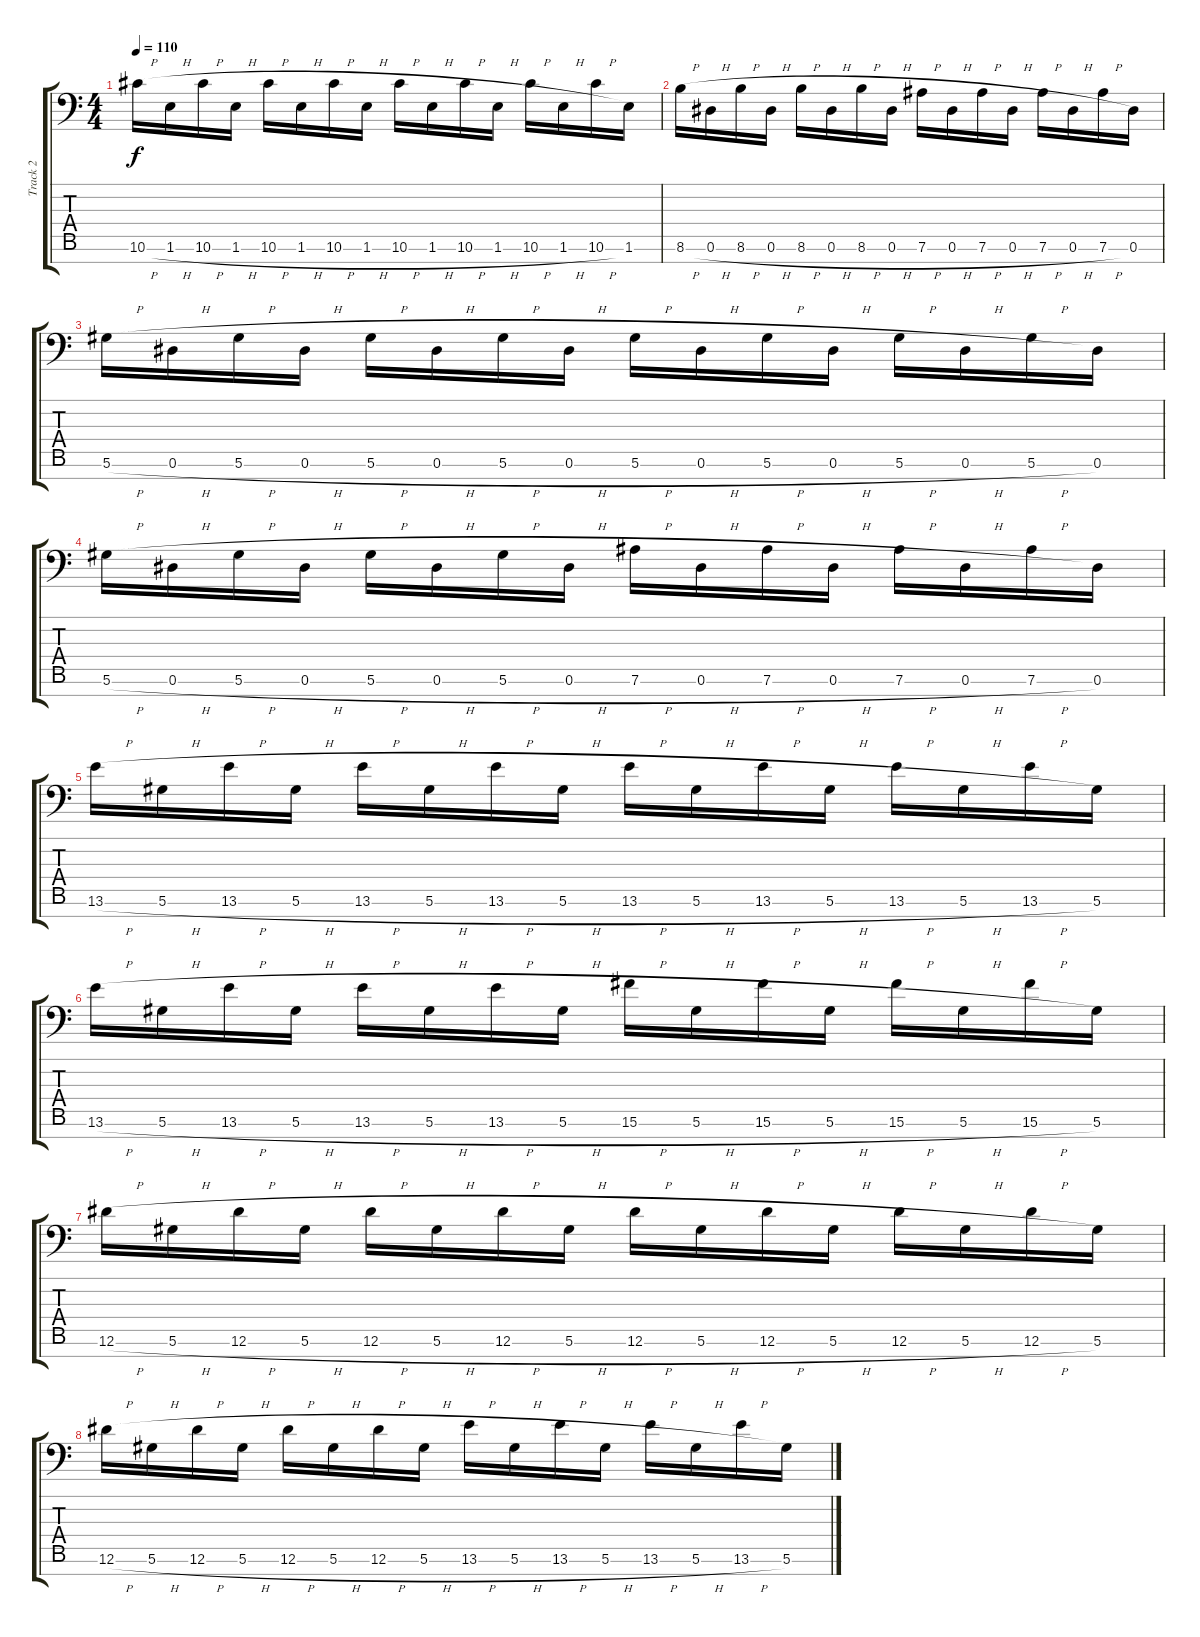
\track ("Track 2" "Track 2") {instrument distortionguitar}
\staff {score tabs}
\tuning (Eb4 Bb3 Gb3 Db3 Ab2 Eb2 Ab1) {hide}
\ts (4 4)
\tempo 110
\clef f4
\ks c
10.6{h}.16{dy f} 1.6{h}.16 10.6{h}.16 1.6{h}.16 10.6{h}.16 1.6{h}.16 10.6{h}.16 1.6{h}.16 10.6{h}.16 1.6{h}.16 10.6{h}.16 1.6{h}.16 10.6{h}.16 1.6{h}.16 10.6{h}.16 1.6.16 |
8.6{h}.16 0.6{h}.16 8.6{h}.16 0.6{h}.16 8.6{h}.16 0.6{h}.16 8.6{h}.16 0.6{h}.16 7.6{h}.16 0.6{h}.16 7.6{h}.16 0.6{h}.16 7.6{h}.16 0.6{h}.16 7.6{h}.16 0.6.16 |
5.6{h}.16 0.6{h}.16 5.6{h}.16 0.6{h}.16 5.6{h}.16 0.6{h}.16 5.6{h}.16 0.6{h}.16 5.6{h}.16 0.6{h}.16 5.6{h}.16 0.6{h}.16 5.6{h}.16 0.6{h}.16 5.6{h}.16 0.6.16 |
5.6{h}.16 0.6{h}.16 5.6{h}.16 0.6{h}.16 5.6{h}.16 0.6{h}.16 5.6{h}.16 0.6{h}.16 7.6{h}.16 0.6{h}.16 7.6{h}.16 0.6{h}.16 7.6{h}.16 0.6{h}.16 7.6{h}.16 0.6.16 |
13.6{h}.16 5.6{h}.16 13.6{h}.16 5.6{h}.16 13.6{h}.16 5.6{h}.16 13.6{h}.16 5.6{h}.16 13.6{h}.16 5.6{h}.16 13.6{h}.16 5.6{h}.16 13.6{h}.16 5.6{h}.16 13.6{h}.16 5.6.16 |
13.6{h}.16 5.6{h}.16 13.6{h}.16 5.6{h}.16 13.6{h}.16 5.6{h}.16 13.6{h}.16 5.6{h}.16 15.6{h}.16 5.6{h}.16 15.6{h}.16 5.6{h}.16 15.6{h}.16 5.6{h}.16 15.6{h}.16 5.6.16 |
12.6{h}.16 5.6{h}.16 12.6{h}.16 5.6{h}.16 12.6{h}.16 5.6{h}.16 12.6{h}.16 5.6{h}.16 12.6{h}.16 5.6{h}.16 12.6{h}.16 5.6{h}.16 12.6{h}.16 5.6{h}.16 12.6{h}.16 5.6.16 |
12.6{h}.16 5.6{h}.16 12.6{h}.16 5.6{h}.16 12.6{h}.16 5.6{h}.16 12.6{h}.16 5.6{h}.16 13.6{h}.16 5.6{h}.16 13.6{h}.16 5.6{h}.16 13.6{h}.16 5.6{h}.16 13.6{h}.16 5.6.16
